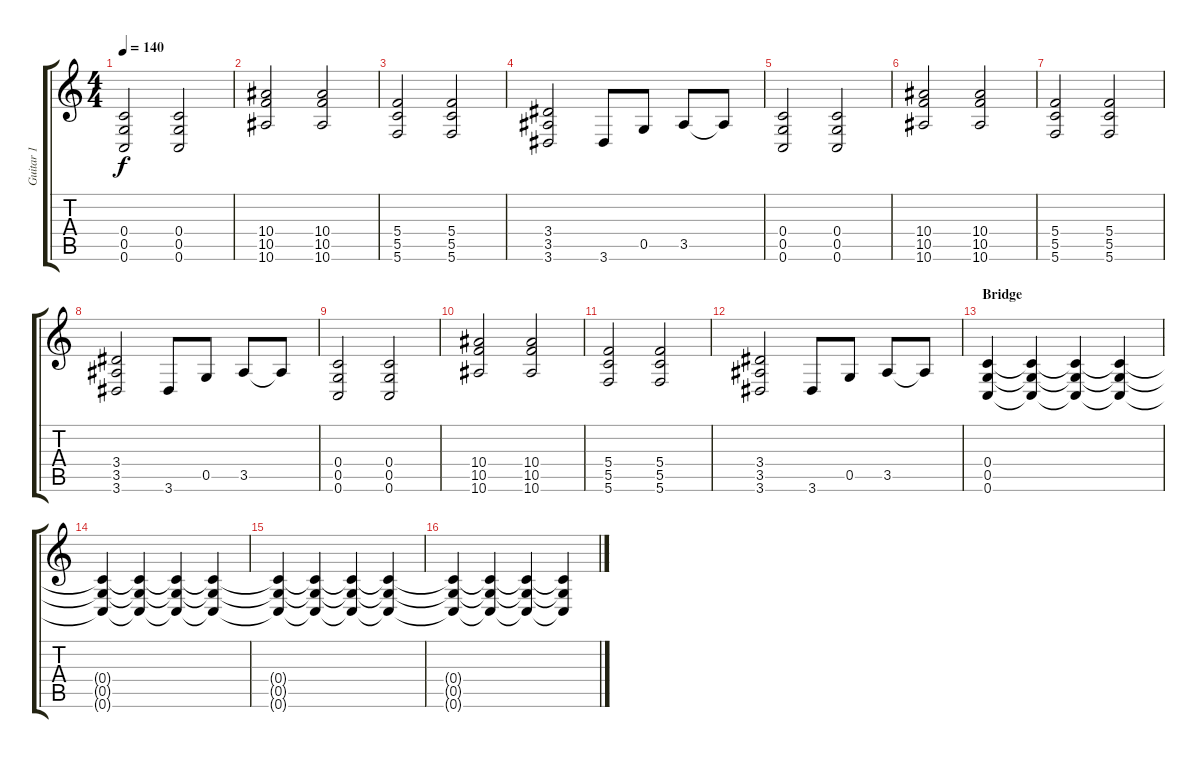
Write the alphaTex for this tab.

\track ("Guitar 1" "Guitar 1") {instrument distortionguitar}
\staff {score tabs}
\tuning (D4 A3 F3 C3 G2 C2) {hide}
\ts (4 4)
\tempo 140
\clef g2
\ks c
(0.4 0.5 0.6).2{dy f} (0.4 0.5 0.6).2 |
(10.4 10.5 10.6).2 (10.4 10.5 10.6).2 |
(5.4 5.5 5.6).2 (5.4 5.5 5.6).2 |
(3.4 3.5 3.6).2 3.6.8 0.5.8 3.5.8 3.5{t}.8 |
(0.4 0.5 0.6).2{instrument distortionguitar} (0.4 0.5 0.6).2 |
(10.4 10.5 10.6).2 (10.4 10.5 10.6).2 |
(5.4 5.5 5.6).2 (5.4 5.5 5.6).2 |
(3.4 3.5 3.6).2 3.6.8 0.5.8 3.5.8 3.5{t}.8 |
(0.4 0.5 0.6).2 (0.4 0.5 0.6).2 |
(10.4 10.5 10.6).2 (10.4 10.5 10.6).2 |
(5.4 5.5 5.6).2 (5.4 5.5 5.6).2 |
(3.4 3.5 3.6).2 3.6.8 0.5.8 3.5.8 3.5{t}.8 |
\section ("" "Bridge")
(0.4 0.5 0.6).4{volume 6} (0.4{t} 0.5{t} 0.6{t}).4 (0.4{t} 0.5{t} 0.6{t}).4 (0.4{t} 0.5{t} 0.6{t}).4 |
(0.4{t} 0.5{t} 0.6{t}).4 (0.4{t} 0.5{t} 0.6{t}).4 (0.4{t} 0.5{t} 0.6{t}).4 (0.4{t} 0.5{t} 0.6{t}).4 |
(0.4{t} 0.5{t} 0.6{t}).4 (0.4{t} 0.5{t} 0.6{t}).4 (0.4{t} 0.5{t} 0.6{t}).4 (0.4{t} 0.5{t} 0.6{t}).4 |
(0.4{t} 0.5{t} 0.6{t}).4 (0.4{t} 0.5{t} 0.6{t}).4 (0.4{t} 0.5{t} 0.6{t}).4 (0.4{t} 0.5{t} 0.6{t}).4
